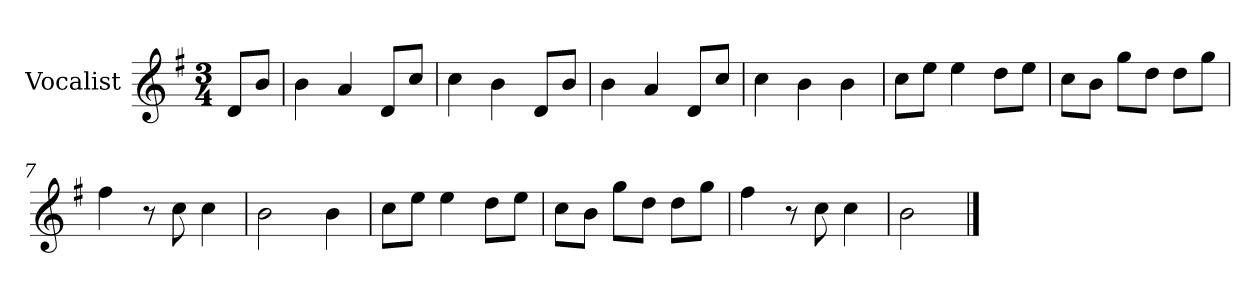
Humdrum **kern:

**kern
*part1
*staff1
*I"Vocalist
*k[f#]
*G:
*M3/4
=
8dL
8bJ
=1
4b
4a
8dL
8ccJ
=2
4cc
4b
8dL
8bJ
=3
4b
4a
8dL
8ccJ
=4
4cc
4b
4b
=5
8ccL
8eeJ
4ee
8ddL
8eeJ
=6
8ccL
8bJ
8ggL
8ddJ
8ddL
8ggJ
=7
4ff#
8r
8cc
4cc
=8
2b
4b
=9
8ccL
8eeJ
4ee
8ddL
8eeJ
=10
8ccL
8bJ
8ggL
8ddJ
8ddL
8ggJ
=11
4ff#
8r
8cc
4cc
=12
2b
==
*-
